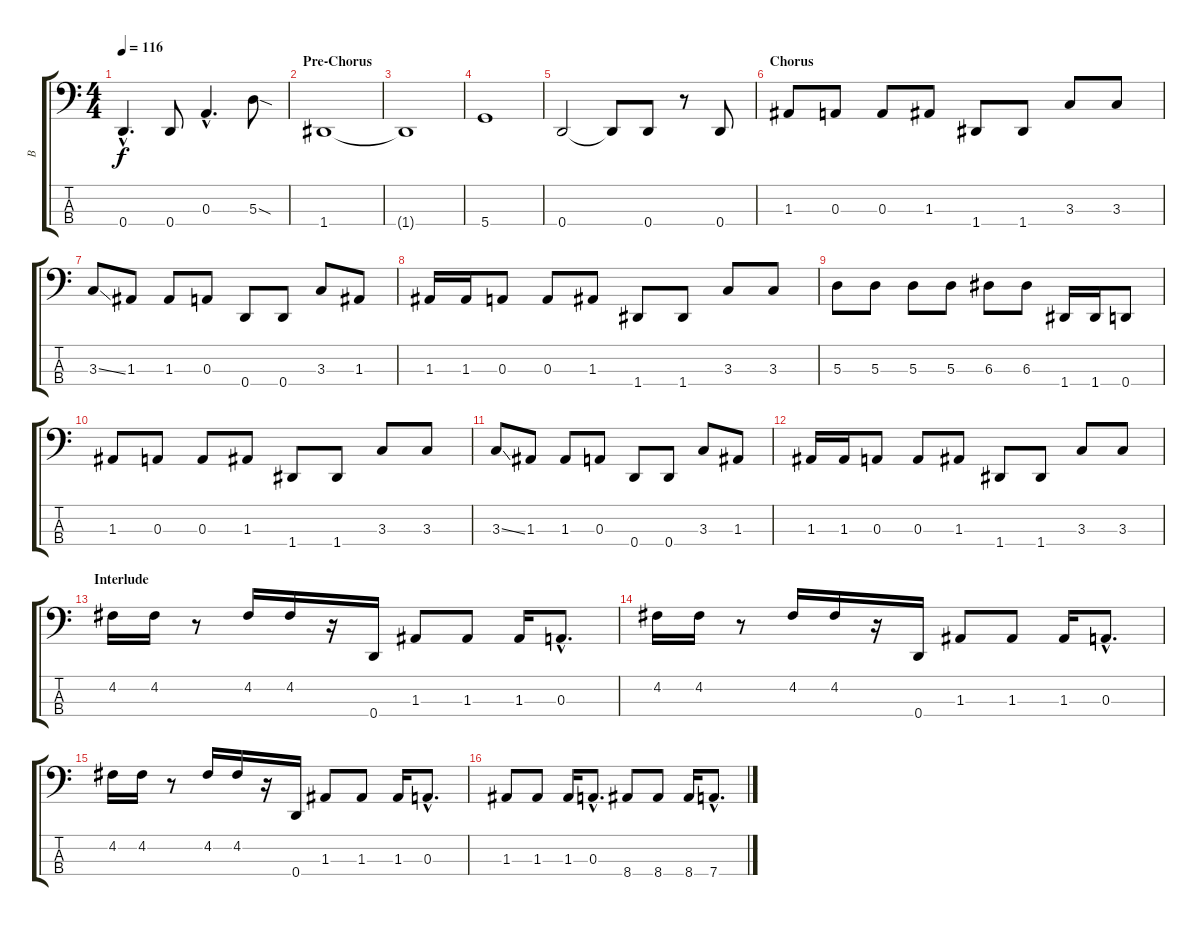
\track ("B" "B") {instrument electricbassfinger}
\staff {score tabs}
\tuning (G2 D2 A1 D1) {hide}
\ts (4 4)
\tempo 116
\clef f4
\ks c
0.4{hac}.4{d dy f} 0.4.8 0.3{hac}.4{d} 5.3{sod}.8 |
\section ("" "Pre-Chorus")
1.4.1 |
1.4{t}.1 |
5.4.1 |
0.4.2 0.4{t}.8 0.4.8 r.8 0.4.8 |
\section ("" "Chorus")
1.3.8 0.3.8 0.3.8 1.3.8 1.4.8 1.4.8 3.3.8 3.3.8 |
3.3{ss}.8 1.3.8 1.3.8 0.3.8 0.4.8 0.4.8 3.3.8 1.3.8 |
1.3.16 1.3.16 0.3.8 0.3.8 1.3.8 1.4.8 1.4.8 3.3.8 3.3.8 |
5.3.8 5.3.8 5.3.8 5.3.8 6.3.8 6.3.8 1.4.16 1.4.16 0.4.8 |
1.3.8 0.3.8 0.3.8 1.3.8 1.4.8 1.4.8 3.3.8 3.3.8 |
3.3{ss}.8 1.3.8 1.3.8 0.3.8 0.4.8 0.4.8 3.3.8 1.3.8 |
1.3.16 1.3.16 0.3.8 0.3.8 1.3.8 1.4.8 1.4.8 3.3.8 3.3.8 |
\section ("" "Interlude")
4.2.16 4.2.16 r.8 4.2.16 4.2.16 r.16 0.4.16 1.3.8 1.3.8 1.3.16 0.3{hac}.8{d} |
4.2.16 4.2.16 r.8 4.2.16 4.2.16 r.16 0.4.16 1.3.8 1.3.8 1.3.16 0.3{hac}.8{d} |
4.2.16 4.2.16 r.8 4.2.16 4.2.16 r.16 0.4.16 1.3.8 1.3.8 1.3.16 0.3{hac}.8{d} |
1.3.8 1.3.8 1.3.16 0.3{hac}.8{d} 8.4.8 8.4.8 8.4.16 7.4{ss hac}.8{d}
